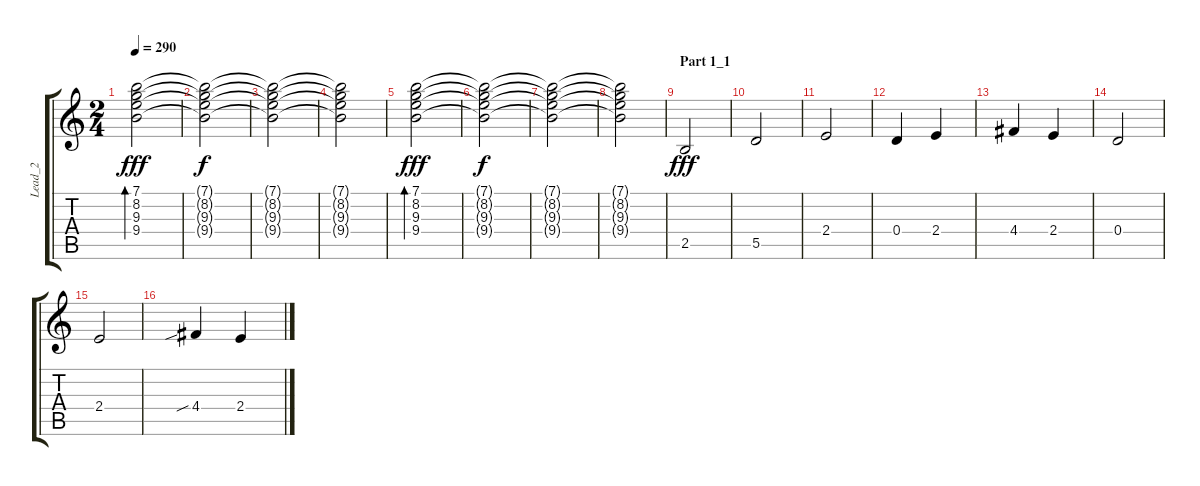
\track ("Lead_2" "Lead_2") {instrument acousticguitarnylon}
\staff {score tabs}
\tuning (E4 B3 G3 D3 A2 E2) {hide}
\ts (2 4)
\tempo 290
\clef g2
\ks c
(7.1 8.2 9.3 9.4).2{bd 480 dy fff balance 0 instrument acousticguitarnylon} |
(7.1{t} 8.2{t} 9.3{t} 9.4{t}).2{dy f} |
(7.1{t} 8.2{t} 9.3{t} 9.4{t}).2 |
(7.1{t} 8.2{t} 9.3{t} 9.4{t}).2 |
(7.1 8.2 9.3 9.4).2{bd 480 dy fff balance 16 instrument acousticguitarnylon} |
(7.1{t} 8.2{t} 9.3{t} 9.4{t}).2{dy f} |
(7.1{t} 8.2{t} 9.3{t} 9.4{t}).2 |
(7.1{t} 8.2{t} 9.3{t} 9.4{t}).2 |
\section ("" "Part 1_1")
2.5.2{dy fff volume 13 instrument electricbasspick} |
5.5.2 |
2.4.2 |
0.4.4 2.4.4 |
4.4.4 2.4.4 |
0.4.2 |
2.4.2 |
4.4{sib}.4 2.4.4
